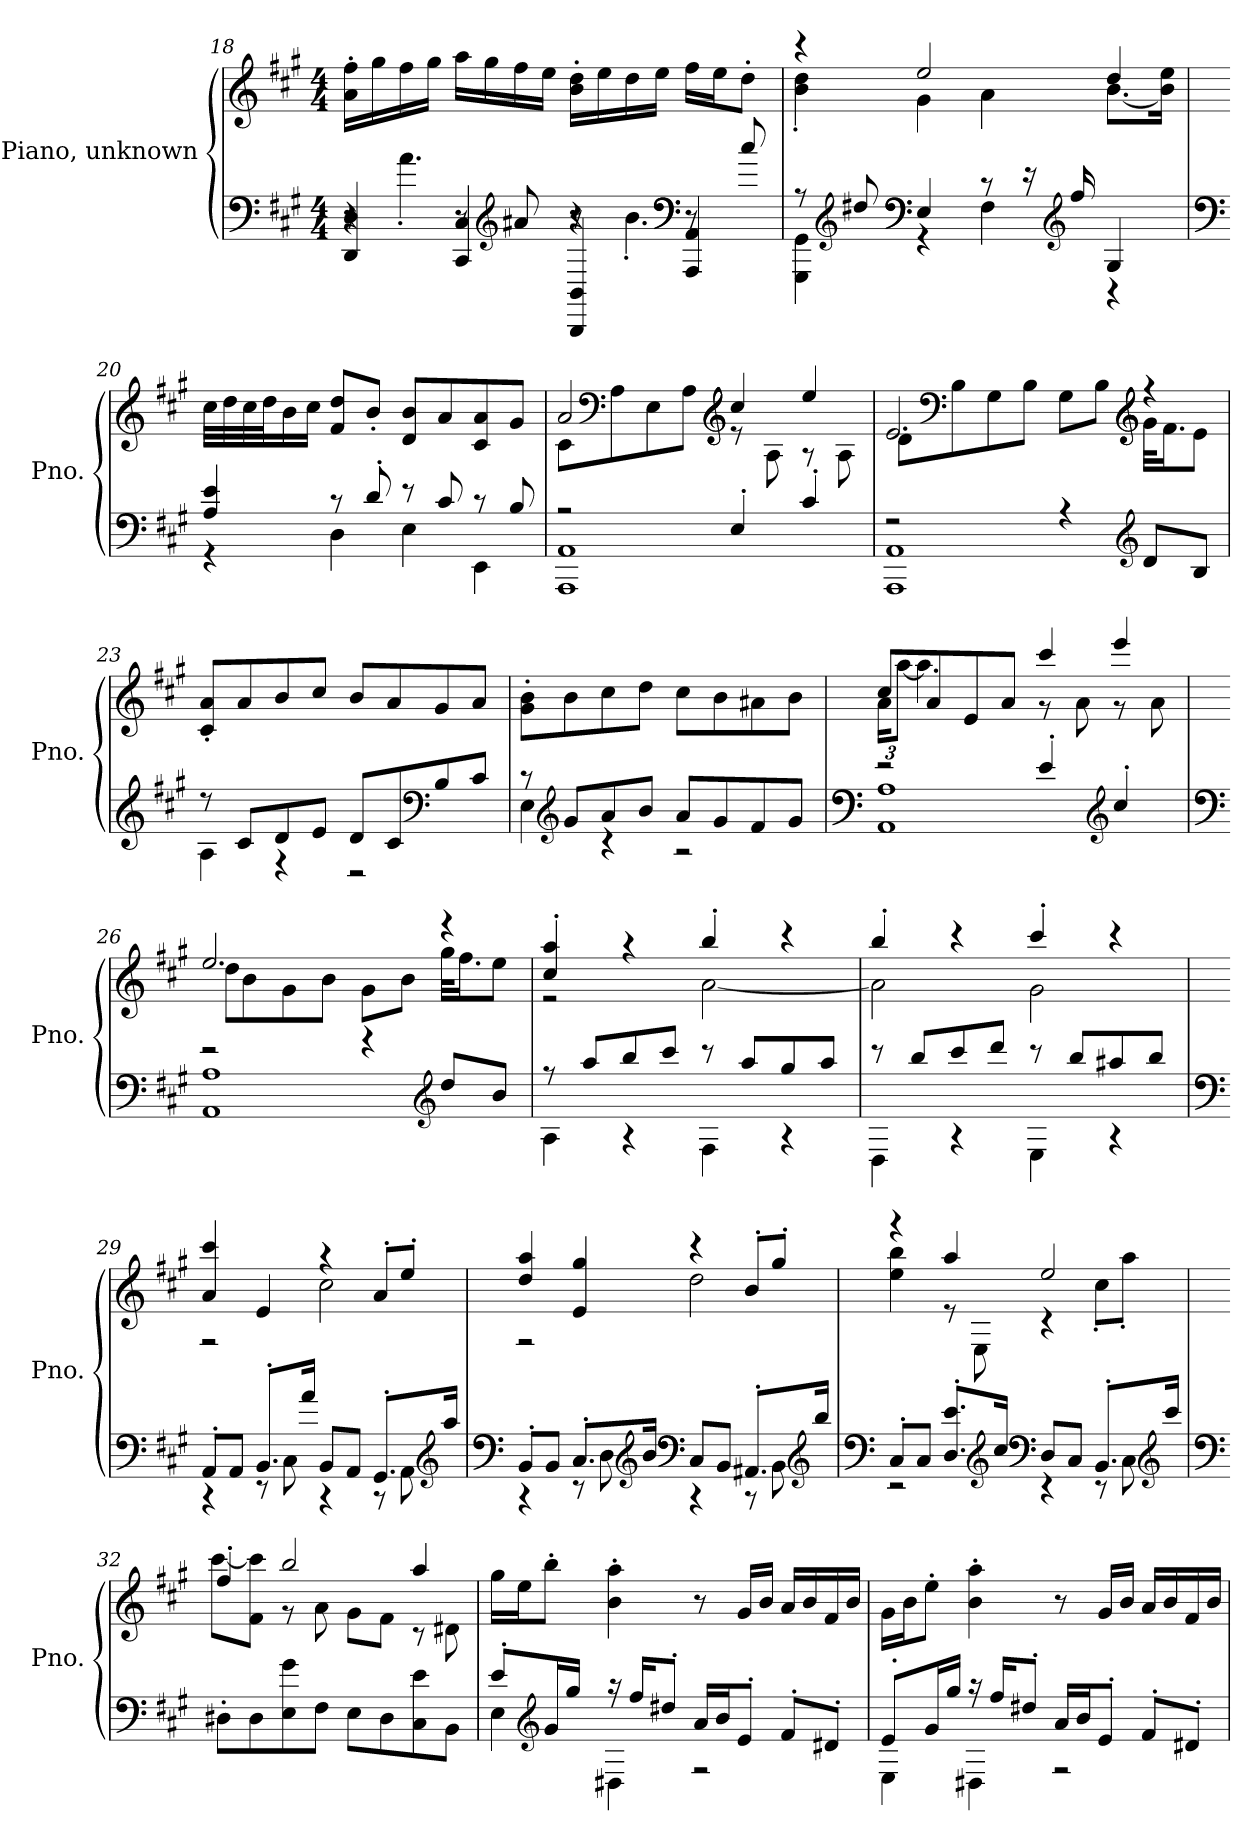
**kern	**kern
*part1	*part1
*staff2	*staff1
*I"Piano, unknown	*
*I'Pno.	*
!!LO:LB:g=z
*clefF4	*clefG2
*k[f#c#g#]	*k[f#c#g#]
*M4/4	*M4/4
=18	=18
*^	*
*	*^	*
4r	8r	4DD/ 4D/	16a\' 16ff#\'LL
.	.	.	16gg#\
.	4.a'\	.	16ff#\
.	.	.	16gg#\JJ
8r	.	4CC#/ 4C#/	16aa\LL
.	.	.	16gg#\
*clefG2	*	*	*
8a#X/	.	.	16ff#\
.	.	.	16ee\JJ
4r	8r	4BBB/ 4BB/	16b\' 16dd\'LL
.	.	.	16ee\
.	4.b'\	.	16dd\
.	.	.	16ee\JJ
*clefF4	*	*	*
8r	.	4AAA/ 4AA/	16ff#\LL
.	.	.	16ee\J
8cc#/	.	.	8dd'\J
*	*v	*v	*
=19	=19	=19
*	*	*^
8r	4GGG#\ 4GG#\	4r	4b\' 4dd\'
*clefG2	*	*	*
8dd#X/	.	.	.
*clefF4	*	*	*
4E/	4r	2ee/	4g#\
8r	4F#\	.	4a\
16r	.	.	.
*clefG2	*	*	*
16ff#/	.	.	.
4G#/	4r	4dd/	[8.b\L
.	.	.	16b\] 16ee\Jk
*	*	*v	*v
!!LO:LB:g=z
=20	=20	=20
*clefF4	*	*
4A/ 4e/	4r	32cc#\LLL
.	.	32dd\
.	.	32cc#\
.	.	32dd\J
.	.	16b\
.	.	16cc#\JJ
8r	4D\	8f#/ 8dd/L
8d'/	.	8b'/J
8r	4E\	8d/ 8b/L
8c#/	.	8a/
8r	4EE\	8c#/ 8a/
8B/	.	8g#/J
=21	=21	=21
*	*	*^
2r	1AAA 1AA	2a/	8c#\L
*	*	*clefF4	*
.	.	.	8A\
.	.	.	8E\
.	.	.	8A\J
*	*	*clefG2	*
4E'/	.	4cc#/	8r
.	.	.	8A\
4c#'/	.	4ee/	8r
.	.	.	8A\
=22	=22	=22	=22
2r	1AAA 1AA	2.e/	8d\L
*	*	*clefF4	*
.	.	.	8B\
.	.	.	8G#\
.	.	.	8B\J
4r	.	.	8G#\L
.	.	.	8B\J
*clefG2	*	*clefG2	*
8d/L	.	4r	32g#\KLL
.	.	.	16.f#\J
8B/J	.	.	8e\J
*	*	*v	*v
!!LO:PB:g=z
=23	=23	=23
8r	4A\	8c#/' 8a/'L
8c#/L	.	8a/
8d/	4r	8b/
8e/J	.	8cc#/J
8d/L	2r	8b/L
8c#/	.	8a/
*clefF4	*	*
8B/	.	8g#/
8c#/J	.	8a/J
=24	=24	=24
8r	4E\	8g#\' 8b\'L
*clefG2	*	*
8g#/L	.	8b\
8a/	4r	8cc#\
8b/J	.	8dd\J
8a/L	2r	8cc#\L
8g#/	.	8b\
8f#/	.	8a#X\
8g#/J	.	8b\J
=25	=25	=25
*clefF4	*	*
*	*	*^
*	*	*	*Xbrackettup
2r	1AA 1A	8cc#/L	24a\KL
.	.	.	[12aa\J
.	.	8a/	4.aa\]
.	.	8e/	.
.	.	8a/J	.
4e'/	.	4ccc#/	8r
.	.	.	8a\
*clefG2	*	*	*
4cc#'/	.	4eee/	8r
.	.	.	8a\
!!LO:LB:g=z	!!
=26	=26	=26	=26
*clefF4	*	*	*
2r	1AA 1A	2.ee/	8dd\L
.	.	.	8b\
.	.	.	8g#\
.	.	.	8b\J
4r	.	.	8g#\L
.	.	.	8b\J
*clefG2	*	*	*
8dd/L	.	4r	32gg#\KLL
.	.	.	16.ff#\J
8b/J	.	.	8ee\J
=27	=27	=27	=27
8r	4A\	4cc#/' 4aa/'	2r
8aa/L	.	.	.
8bb/	4r	4r	.
8ccc#/J	.	.	.
8r	4F#\	4bb'/	[2a\
8aa/L	.	.	.
8gg#/	4r	4r	.
8aa/J	.	.	.
=28	=28	=28	=28
8r	4D\	4bb'/	2a\]
8bb/L	.	.	.
8ccc#/	4r	4r	.
8ddd/J	.	.	.
8r	4E\	4ccc#'/	2g#\
8bb/L	.	.	.
8aa#X/	4r	4r	.
8bb/J	.	.	.
!!LO:LB:g=z	!!
=29	=29	=29	=29
*clefF4	*	*	*
8AA'/L	4r	4a/ 4ccc#/	2r
8AA/J	.	.	.
8.BB'/L	8r	4e/	.
.	8C#\	.	.
16a/Jk	.	.	.
8BB/L	4r	4r	2cc#\
8AA/J	.	.	.
8.GG#'/L	8r	8a'/L	.
.	8AA\	8ee'/J	.
*clefG2	*	*	*
16aa/Jk	.	.	.
=30	=30	=30	=30
*clefF4	*	*	*
8BB'/L	4r	4dd/ 4aa/	2r
8BB/J	.	.	.
8.C#'/L	8r	4e/ 4gg#/	.
.	8D\	.	.
*clefG2	*	*	*
16b/Jk	.	.	.
*clefF4	*	*	*
8C#/L	4r	4r	2dd\
8BB/J	.	.	.
8.AA#X'/L	8r	8b'/L	.
.	8BB\	8gg#'/J	.
*clefG2	*	*	*
16bb/Jk	.	.	.
!!LO:LB:g=z	!!
=31	=31	=31	=31
*clefF4	*	*	*
8C#'/L	2r	4r	4ee\ 4bb\
8C#/J	.	.	.
8.D/' 8.e/'L	.	4aa/	8r
.	.	.	8E\
*clefG2	*	*	*
16cc#/Jk	.	.	.
*clefF4	*	*	*
8D/L	4r	2ee/	4r
8C#/J	.	.	.
8.BB'/L	8r	.	8cc#'\L
.	8C#\	.	8aa'\J
*clefG2	*	*	*
16ccc#/Jk	.	.	.
*v	*v	*	*
=32	=32	=32
*clefF4	*	*
8D#X'\L	4ff#'/	[8ccc#\L
8D#\	.	8f#\ 8ccc#\]J
8E\ 8g#\	2bb/	8r
8F#\J	.	8a\
8E\L	.	8g#\L
8D#\	.	8f#\J
8C#\ 8e\	4aa/	8r
8BB\J	.	8d#X\
*	*v	*v
!!LO:LB:g=z
=33	=33
*^	*
8e'/L	4E\	16gg#\LL
.	.	16ee\J
*clefG2	*	*
16g#/L	.	8bb'\J
16gg#/JJ	.	.
16r	4D#X\	4b\' 4aa\'
16ff#/KL	.	.
8dd#X'/J	.	.
16a/LL	2r	8r
16b/J	.	.
8e'/J	.	16g#/LL
.	.	16b/JJ
8f#'/L	.	16a/LL
.	.	16b/
8d#X'/J	.	16f#/
.	.	16b/JJ
=34	=34	=34
8e'/L	4E\	16g#\LL
.	.	16b\J
16g#/L	.	8ee'\J
16gg#/JJ	.	.
16r	4D#X\	4b\' 4aa\'
16ff#/KL	.	.
8dd#X'/J	.	.
16a/LL	2r	8r
16b/J	.	.
8e'/J	.	16g#/LL
.	.	16b/JJ
8f#'/L	.	16a/LL
.	.	16b/
8d#X'/J	.	16f#/
.	.	16b/JJ
*v	*v	*
=	=
*-	*-
